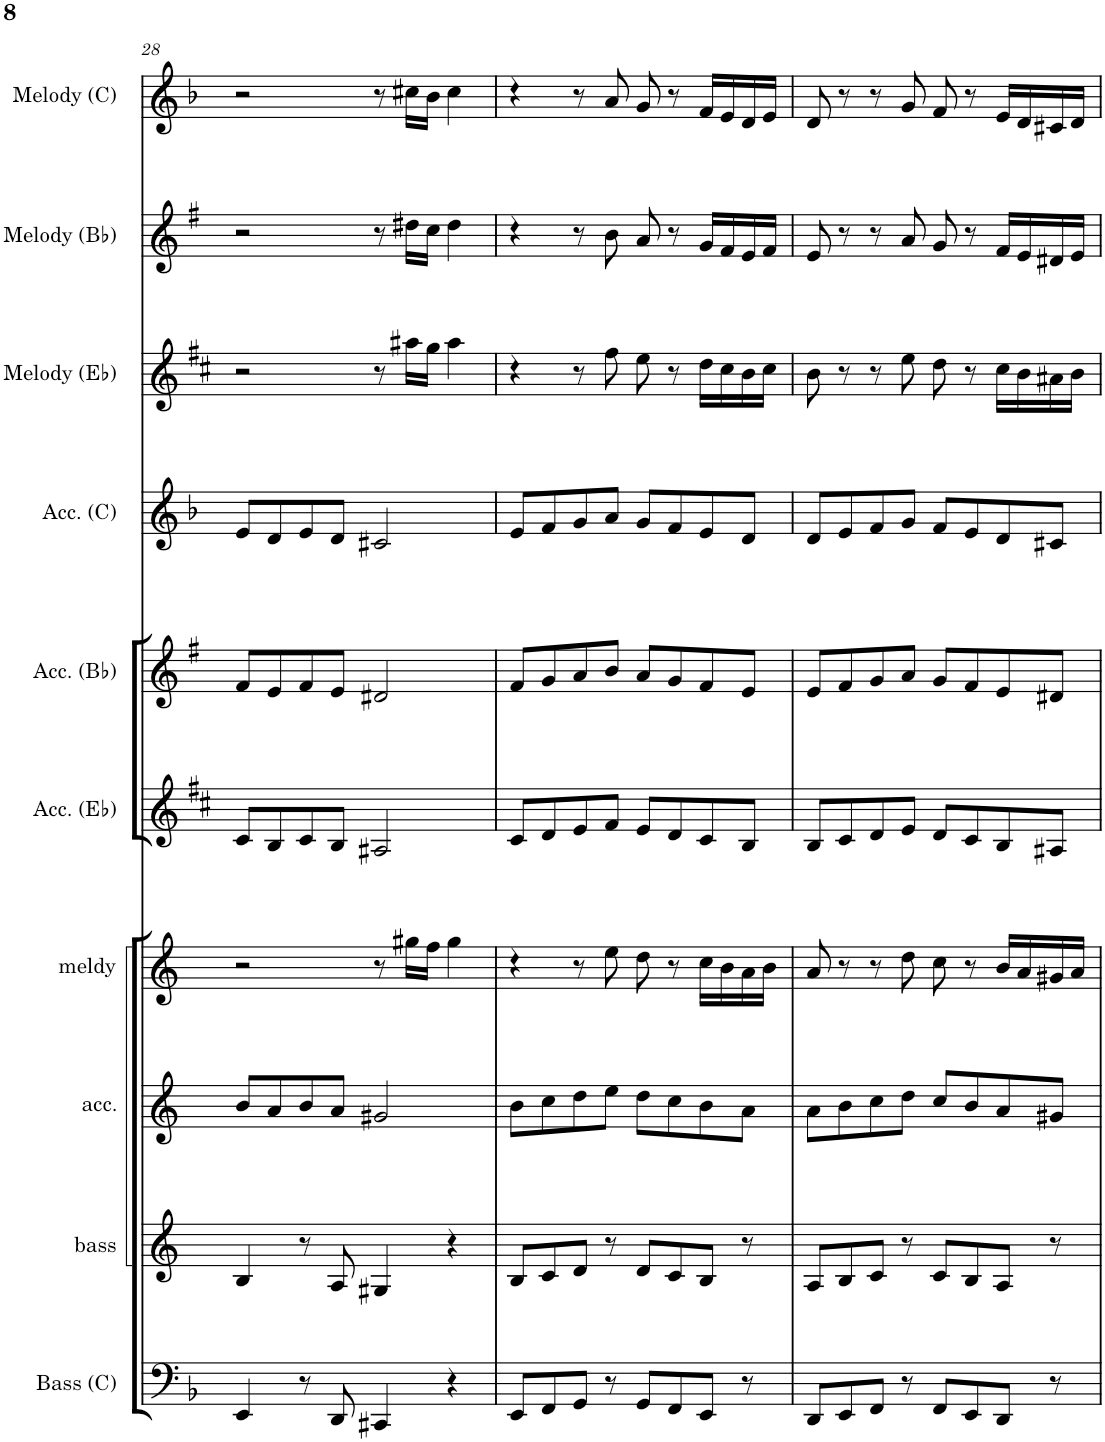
**kern	**kern	**kern	**kern	**kern	**kern	**kern	**kern	**kern	**kern
*part10	*part9	*part8	*part7	*part6	*part5	*part4	*part3	*part2	*part1
*staff10	*staff9	*staff8	*staff7	*staff6	*staff5	*staff4	*staff3	*staff2	*staff1
*I"Bass (C)	*I"Bass (F)	*I"Accompaniment (F)	*I"Melody (F)	*I"Accompaniment (Eb)	*I"Accompaniment (Bb)	*I"Accompaniment (C)	*I"Melody (Eb)	*I"Melody (Bb)	*I"Melody (C)
*I'Bass (C)	*I'bass	*I'acc.	*I'meldy	*I'Acc. (Eb)	*I'Acc. (Bb)	*I'Acc. (C)	*I'Melody (Eb)	*I'Melody (Bb)	*I'Melody (C)
!!LO:PB:g=z
*clefF4	*clefG2	*clefG2	*clefG2	*clefG2	*clefG2	*clefG2	*clefG2	*clefG2	*clefG2
*	*Trd4c7	*Trd4c7	*Trd4c7	*Trd5c9	*Trd8c14	*	*Trd5c9	*Trd1c2	*
*k[b-]	*k[]	*k[]	*k[]	*k[f#c#]	*k[f#]	*k[b-]	*k[f#c#]	*k[f#]	*k[b-]
*M4/4	*M4/4	*M4/4	*M4/4	*M4/4	*M4/4	*M4/4	*M4/4	*M4/4	*M4/4
=28	=28	=28	=28	=28	=28	=28	=28	=28	=28
4EE/	4B/	8b/L	2r	8c#/L	8f#/L	8e/L	2r	2r	2r
.	.	8a/	.	8B/	8e/	8d/	.	.	.
8r	8r	8b/	.	8c#/	8f#/	8e/	.	.	.
8DD/	8A/	8a/J	.	8B/J	8e/J	8d/J	.	.	.
4CC#X/	4G#X/	2g#X/	8r	2A#X/	2d#X/	2c#X/	8r	8r	8r
.	.	.	16gg#X\LL	.	.	.	16aa#X\LL	16dd#X\LL	16cc#X\LL
.	.	.	16ff\JJ	.	.	.	16gg\JJ	16cc\JJ	16b-\JJ
4r	4r	.	4gg#\	.	.	.	4aa#\	4dd#\	4cc#\
=29	=29	=29	=29	=29	=29	=29	=29	=29	=29
8EE/L	8B/L	8b\L	4rcc	8c#/L	8f#/L	8e/L	4rcc	4rcc	4rcc
8FF/	8c/	8cc\	.	8d/	8g/	8f/	.	.	.
8GG/J	8d/J	8dd\	8r	8e/	8a/	8g/	8r	8r	8r
8r	8r	8ee\J	8ee\	8f#/J	8b/J	8a/J	8ff#\	8b\	8a/
8GG/L	8d/L	8dd\L	8dd\	8e/L	8a/L	8g/L	8ee\	8a/	8g/
8FF/	8c/	8cc\	8r	8d/	8g/	8f/	8r	8r	8r
8EE/J	8B/J	8b\	16cc\LL	8c#/	8f#/	8e/	16dd\LL	16g/LL	16f/LL
.	.	.	16b\	.	.	.	16cc#\	16f#/	16e/
8r	8r	8a\J	16a\	8B/J	8e/J	8d/J	16b\	16e/	16d/
.	.	.	16b\JJ	.	.	.	16cc#\JJ	16f#/JJ	16e/JJ
=30	=30	=30	=30	=30	=30	=30	=30	=30	=30
8DD/L	8A/L	8a\L	8a/	8B/L	8e/L	8d/L	8b\	8e/	8d/
8EE/	8B/	8b\	8r	8c#/	8f#/	8e/	8r	8r	8r
8FF/J	8c/J	8cc\	8r	8d/	8g/	8f/	8r	8r	8r
8r	8r	8dd\J	8dd\	8e/J	8a/J	8g/J	8ee\	8a/	8g/
8FF/L	8c/L	8cc/L	8cc\	8d/L	8g/L	8f/L	8dd\	8g/	8f/
8EE/	8B/	8b/	8r	8c#/	8f#/	8e/	8r	8r	8r
8DD/J	8A/J	8a/	16b/LL	8B/	8e/	8d/	16cc#\LL	16f#/LL	16e/LL
.	.	.	16a/	.	.	.	16b\	16e/	16d/
8r	8r	8g#X/J	16g#X/	8A#X/J	8d#X/J	8c#X/J	16a#X\	16d#X/	16c#X/
.	.	.	16a/JJ	.	.	.	16b\JJ	16e/JJ	16d/JJ
=	=	=	=	=	=	=	=	=	=
*-	*-	*-	*-	*-	*-	*-	*-	*-	*-
